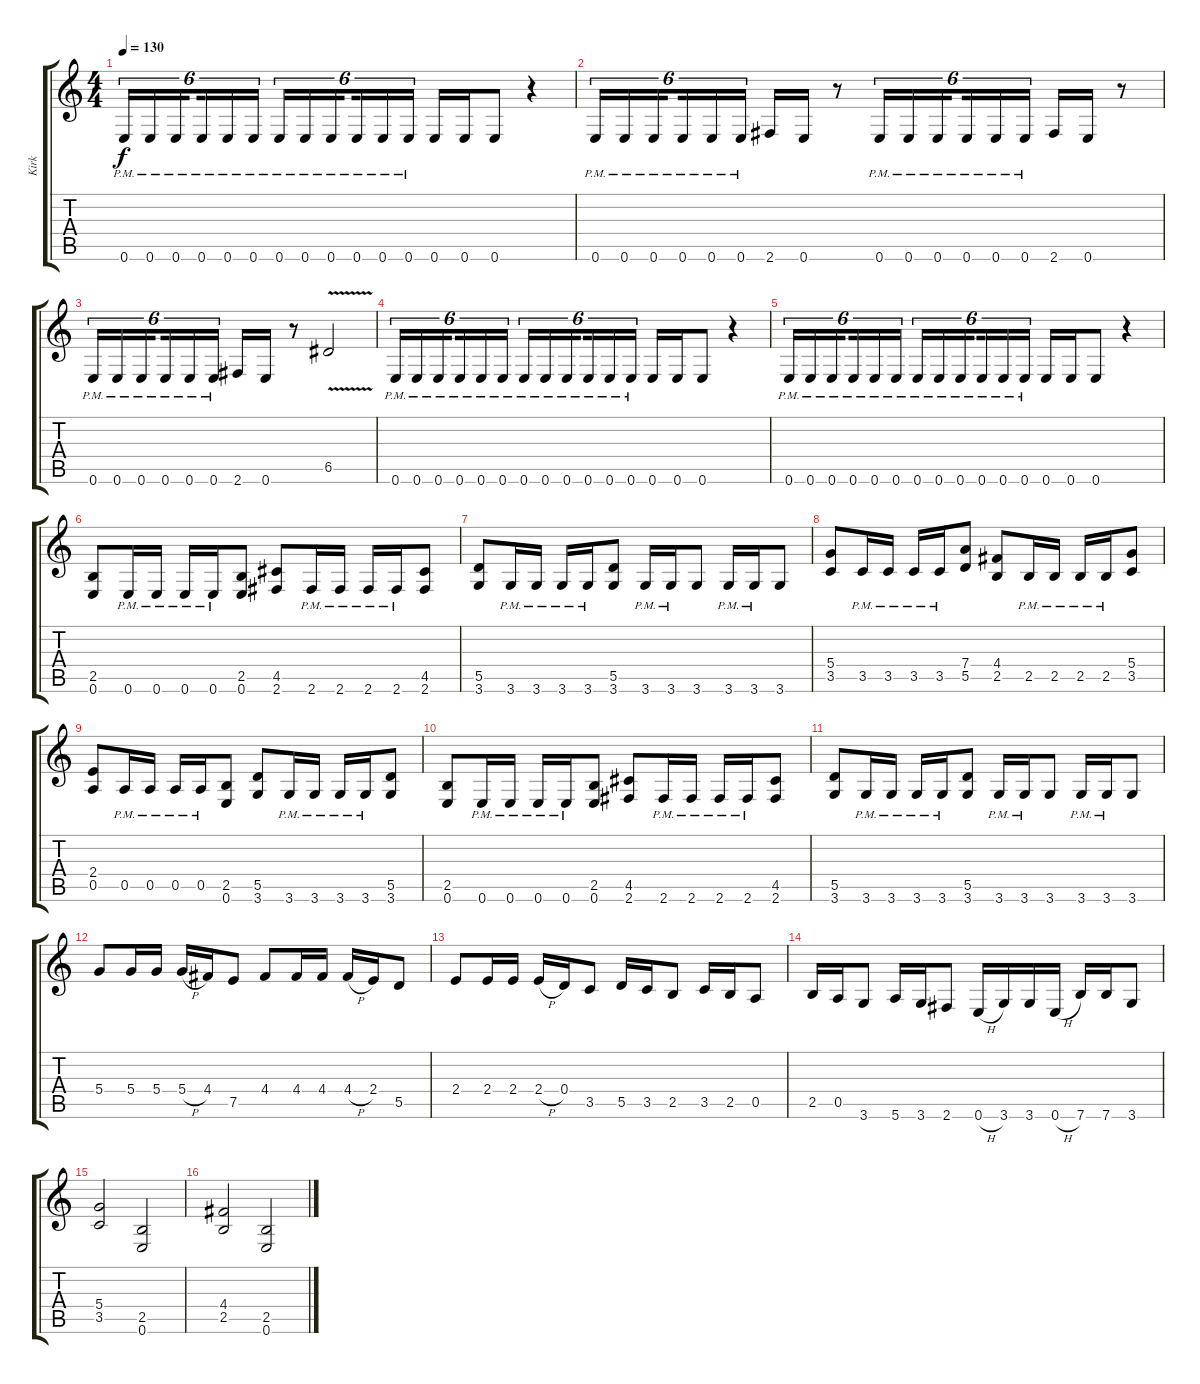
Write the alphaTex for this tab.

\track ("Kirk" "Kirk") {instrument distortionguitar}
\staff {score tabs}
\tuning (E4 B3 G3 D3 A2 E2) {hide}
\ts (4 4)
\tempo 130
\clef g2
\ks c
0.6{pm}.16{tu (6 4) dy f} 0.6{pm}.16{tu (6 4)} 0.6{pm}.16{tu (6 4) beam splitsecondary} 0.6{pm}.16{tu (6 4)} 0.6{pm}.16{tu (6 4)} 0.6{pm}.16{tu (6 4)} 0.6{pm}.16{tu (6 4)} 0.6{pm}.16{tu (6 4)} 0.6{pm}.16{tu (6 4) beam splitsecondary} 0.6{pm}.16{tu (6 4)} 0.6{pm}.16{tu (6 4)} 0.6{pm}.16{tu (6 4)} 0.6.16 0.6.16 0.6.8 r.4 |
0.6{pm}.16{tu (6 4)} 0.6{pm}.16{tu (6 4)} 0.6{pm}.16{tu (6 4) beam splitsecondary} 0.6{pm}.16{tu (6 4)} 0.6{pm}.16{tu (6 4)} 0.6{pm}.16{tu (6 4)} 2.6.16 0.6.16 r.8 0.6{pm}.16{tu (6 4)} 0.6{pm}.16{tu (6 4)} 0.6{pm}.16{tu (6 4) beam splitsecondary} 0.6{pm}.16{tu (6 4)} 0.6{pm}.16{tu (6 4)} 0.6{pm}.16{tu (6 4)} 2.6.16 0.6.16 r.8 |
0.6{pm}.16{tu (6 4)} 0.6{pm}.16{tu (6 4)} 0.6{pm}.16{tu (6 4) beam splitsecondary} 0.6{pm}.16{tu (6 4)} 0.6{pm}.16{tu (6 4)} 0.6{pm}.16{tu (6 4)} 2.6.16 0.6.16 r.8 6.5{v}.2 |
0.6{pm}.16{tu (6 4)} 0.6{pm}.16{tu (6 4)} 0.6{pm}.16{tu (6 4) beam splitsecondary} 0.6{pm}.16{tu (6 4)} 0.6{pm}.16{tu (6 4)} 0.6{pm}.16{tu (6 4)} 0.6{pm}.16{tu (6 4)} 0.6{pm}.16{tu (6 4)} 0.6{pm}.16{tu (6 4) beam splitsecondary} 0.6{pm}.16{tu (6 4)} 0.6{pm}.16{tu (6 4)} 0.6{pm}.16{tu (6 4)} 0.6.16 0.6.16 0.6.8 r.4 |
0.6{pm}.16{tu (6 4)} 0.6{pm}.16{tu (6 4)} 0.6{pm}.16{tu (6 4) beam splitsecondary} 0.6{pm}.16{tu (6 4)} 0.6{pm}.16{tu (6 4)} 0.6{pm}.16{tu (6 4)} 0.6{pm}.16{tu (6 4)} 0.6{pm}.16{tu (6 4)} 0.6{pm}.16{tu (6 4) beam splitsecondary} 0.6{pm}.16{tu (6 4)} 0.6{pm}.16{tu (6 4)} 0.6{pm}.16{tu (6 4)} 0.6.16 0.6.16 0.6.8 r.4 |
(2.5 0.6).8 0.6{pm}.16 0.6{pm}.16 0.6{pm}.16 0.6{pm}.16 (2.5 0.6).8 (4.5 2.6).8 2.6{pm}.16 2.6{pm}.16 2.6{pm}.16 2.6{pm}.16 (4.5 2.6).8 |
(5.5 3.6).8 3.6{pm}.16 3.6{pm}.16 3.6{pm}.16 3.6{pm}.16 (5.5 3.6).8 3.6{pm}.16 3.6{pm}.16 3.6.8 3.6{pm}.16 3.6{pm}.16 3.6.8 |
(5.4 3.5).8 3.5{pm}.16 3.5{pm}.16 3.5{pm}.16 3.5{pm}.16 (7.4 5.5).8 (4.4 2.5).8 2.5{pm}.16 2.5{pm}.16 2.5{pm}.16 2.5{pm}.16 (5.4 3.5).8 |
(2.4 0.5).8 0.5{pm}.16 0.5{pm}.16 0.5{pm}.16 0.5{pm}.16 (2.5 0.6).8 (5.5 3.6).8 3.6{pm}.16 3.6{pm}.16 3.6{pm}.16 3.6{pm}.16 (5.5 3.6).8 |
(2.5 0.6).8 0.6{pm}.16 0.6{pm}.16 0.6{pm}.16 0.6{pm}.16 (2.5 0.6).8 (4.5 2.6).8 2.6{pm}.16 2.6{pm}.16 2.6{pm}.16 2.6{pm}.16 (4.5 2.6).8 |
(5.5 3.6).8 3.6{pm}.16 3.6{pm}.16 3.6{pm}.16 3.6{pm}.16 (5.5 3.6).8 3.6{pm}.16 3.6{pm}.16 3.6.8 3.6{pm}.16 3.6{pm}.16 3.6.8 |
5.4.8 5.4.16 5.4.16 5.4{h}.16 4.4.16 7.5.8 4.4.8 4.4.16 4.4.16 4.4{h}.16 2.4.16 5.5.8 |
2.4.8 2.4.16 2.4.16 2.4{h}.16 0.4.16 3.5.8 5.5.16 3.5.16 2.5.8 3.5.16 2.5.16 0.5.8 |
2.5.16 0.5.16 3.6.8 5.6.16 3.6.16 2.6.8 0.6{h}.16 3.6.16 3.6.16 0.6{h}.16 7.6.16 7.6.16 3.6.8 |
(5.4 3.5).2 (2.5 0.6).2 |
(4.4 2.5).2 (2.5 0.6).2
